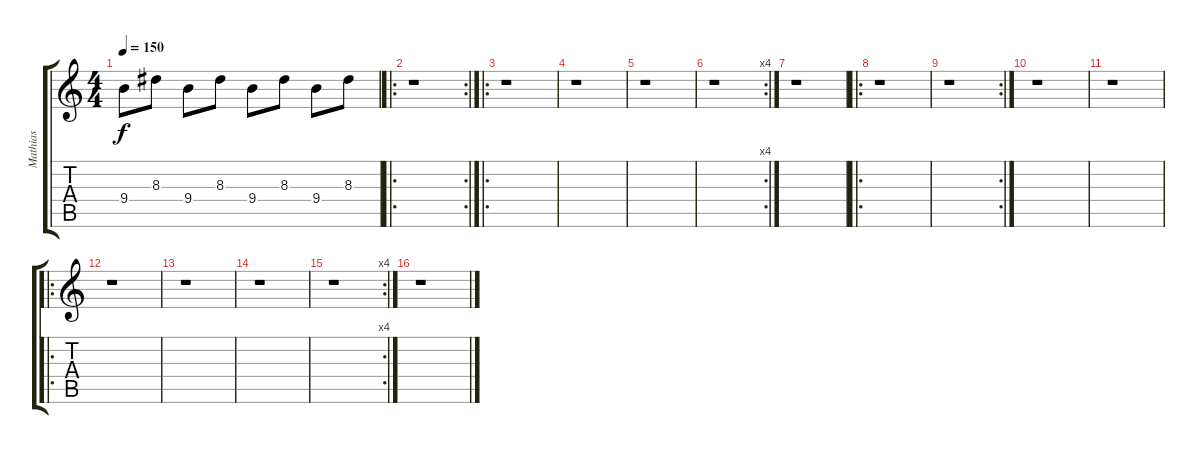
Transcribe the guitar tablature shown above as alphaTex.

\track ("Mathias" "Mathias") {instrument electricguitarmuted}
\staff {score tabs}
\tuning (E4 B3 G3 D3 A2 E2) {hide}
\ts (4 4)
\tempo 150
\clef g2
\ks c
9.4.8{dy f} 8.3.8 9.4.8 8.3.8 9.4.8 8.3.8 9.4.8 8.3.8 |
\ro
\rc 2
r.1 |
\ro
r.1 |
r.1 |
r.1 |
\rc 4
r.1 |
r.1 |
\ro
r.1 |
\rc 2
r.1 |
r.1 |
r.1 |
\ro
r.1 |
r.1 |
r.1 |
\rc 4
r.1 |
r.1
